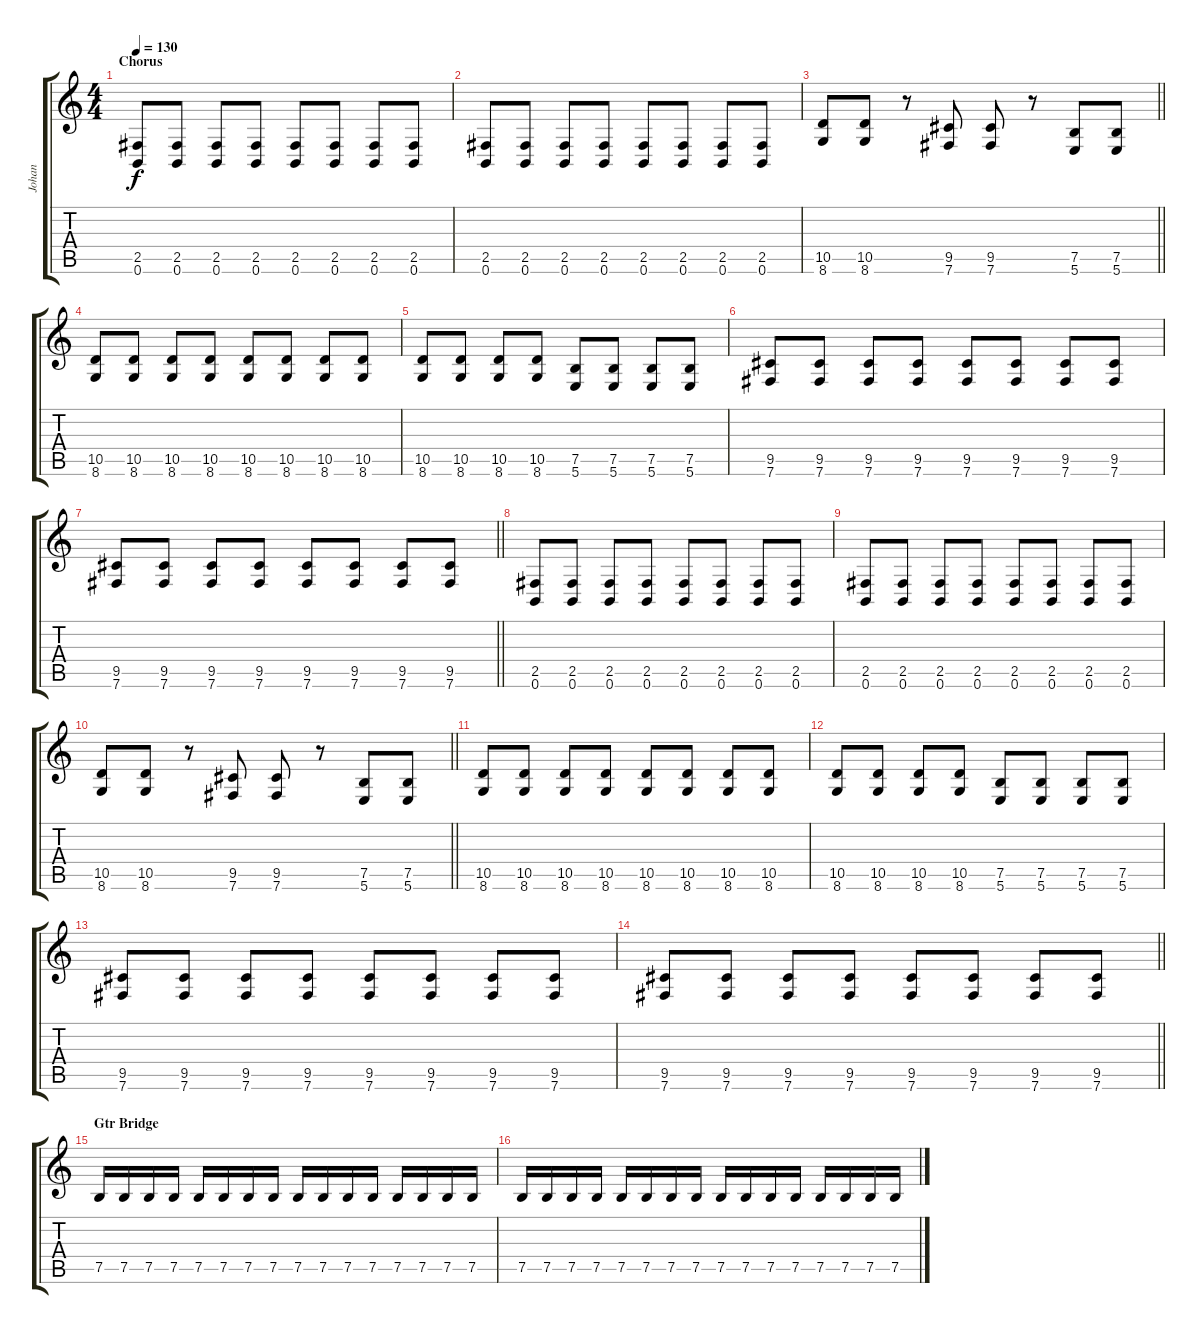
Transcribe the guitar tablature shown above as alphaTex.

\track ("Johan" "Johan") {instrument distortionguitar}
\staff {score tabs}
\tuning (B3 Gb3 D3 A2 E2 B1) {hide}
\ts (4 4)
\section ("" "Chorus")
\tempo 130
\clef g2
\ks c
(2.5 0.6).8{dy f} (2.5 0.6).8 (2.5 0.6).8 (2.5 0.6).8 (2.5 0.6).8 (2.5 0.6).8 (2.5 0.6).8 (2.5 0.6).8 |
(2.5 0.6).8 (2.5 0.6).8 (2.5 0.6).8 (2.5 0.6).8 (2.5 0.6).8 (2.5 0.6).8 (2.5 0.6).8 (2.5 0.6).8 |
\barLineRight lightlight
(10.5 8.6).8 (10.5 8.6).8 r.8 (9.5 7.6).8 (9.5 7.6).8 r.8 (7.5 5.6).8 (7.5 5.6).8 |
\section ("" "")
(10.5 8.6).8 (10.5 8.6).8 (10.5 8.6).8 (10.5 8.6).8 (10.5 8.6).8 (10.5 8.6).8 (10.5 8.6).8 (10.5 8.6).8 |
(10.5 8.6).8 (10.5 8.6).8 (10.5 8.6).8 (10.5 8.6).8 (7.5 5.6).8 (7.5 5.6).8 (7.5 5.6).8 (7.5 5.6).8 |
(9.5 7.6).8 (9.5 7.6).8 (9.5 7.6).8 (9.5 7.6).8 (9.5 7.6).8 (9.5 7.6).8 (9.5 7.6).8 (9.5 7.6).8 |
\barLineRight lightlight
(9.5 7.6).8 (9.5 7.6).8 (9.5 7.6).8 (9.5 7.6).8 (9.5 7.6).8 (9.5 7.6).8 (9.5 7.6).8 (9.5 7.6).8 |
\section ("" "")
(2.5 0.6).8 (2.5 0.6).8 (2.5 0.6).8 (2.5 0.6).8 (2.5 0.6).8 (2.5 0.6).8 (2.5 0.6).8 (2.5 0.6).8 |
(2.5 0.6).8 (2.5 0.6).8 (2.5 0.6).8 (2.5 0.6).8 (2.5 0.6).8 (2.5 0.6).8 (2.5 0.6).8 (2.5 0.6).8 |
\barLineRight lightlight
(10.5 8.6).8 (10.5 8.6).8 r.8 (9.5 7.6).8 (9.5 7.6).8 r.8 (7.5 5.6).8 (7.5 5.6).8 |
\section ("" "")
(10.5 8.6).8 (10.5 8.6).8 (10.5 8.6).8 (10.5 8.6).8 (10.5 8.6).8 (10.5 8.6).8 (10.5 8.6).8 (10.5 8.6).8 |
(10.5 8.6).8 (10.5 8.6).8 (10.5 8.6).8 (10.5 8.6).8 (7.5 5.6).8 (7.5 5.6).8 (7.5 5.6).8 (7.5 5.6).8 |
(9.5 7.6).8 (9.5 7.6).8 (9.5 7.6).8 (9.5 7.6).8 (9.5 7.6).8 (9.5 7.6).8 (9.5 7.6).8 (9.5 7.6).8 |
\barLineRight lightlight
(9.5 7.6).8 (9.5 7.6).8 (9.5 7.6).8 (9.5 7.6).8 (9.5 7.6).8 (9.5 7.6).8 (9.5 7.6).8 (9.5 7.6).8 |
\section ("" "Gtr Bridge")
7.5.16 7.5.16 7.5.16 7.5.16 7.5.16 7.5.16 7.5.16 7.5.16 7.5.16 7.5.16 7.5.16 7.5.16 7.5.16 7.5.16 7.5.16 7.5.16 |
7.5.16 7.5.16 7.5.16 7.5.16 7.5.16 7.5.16 7.5.16 7.5.16 7.5.16 7.5.16 7.5.16 7.5.16 7.5.16 7.5.16 7.5.16 7.5.16
